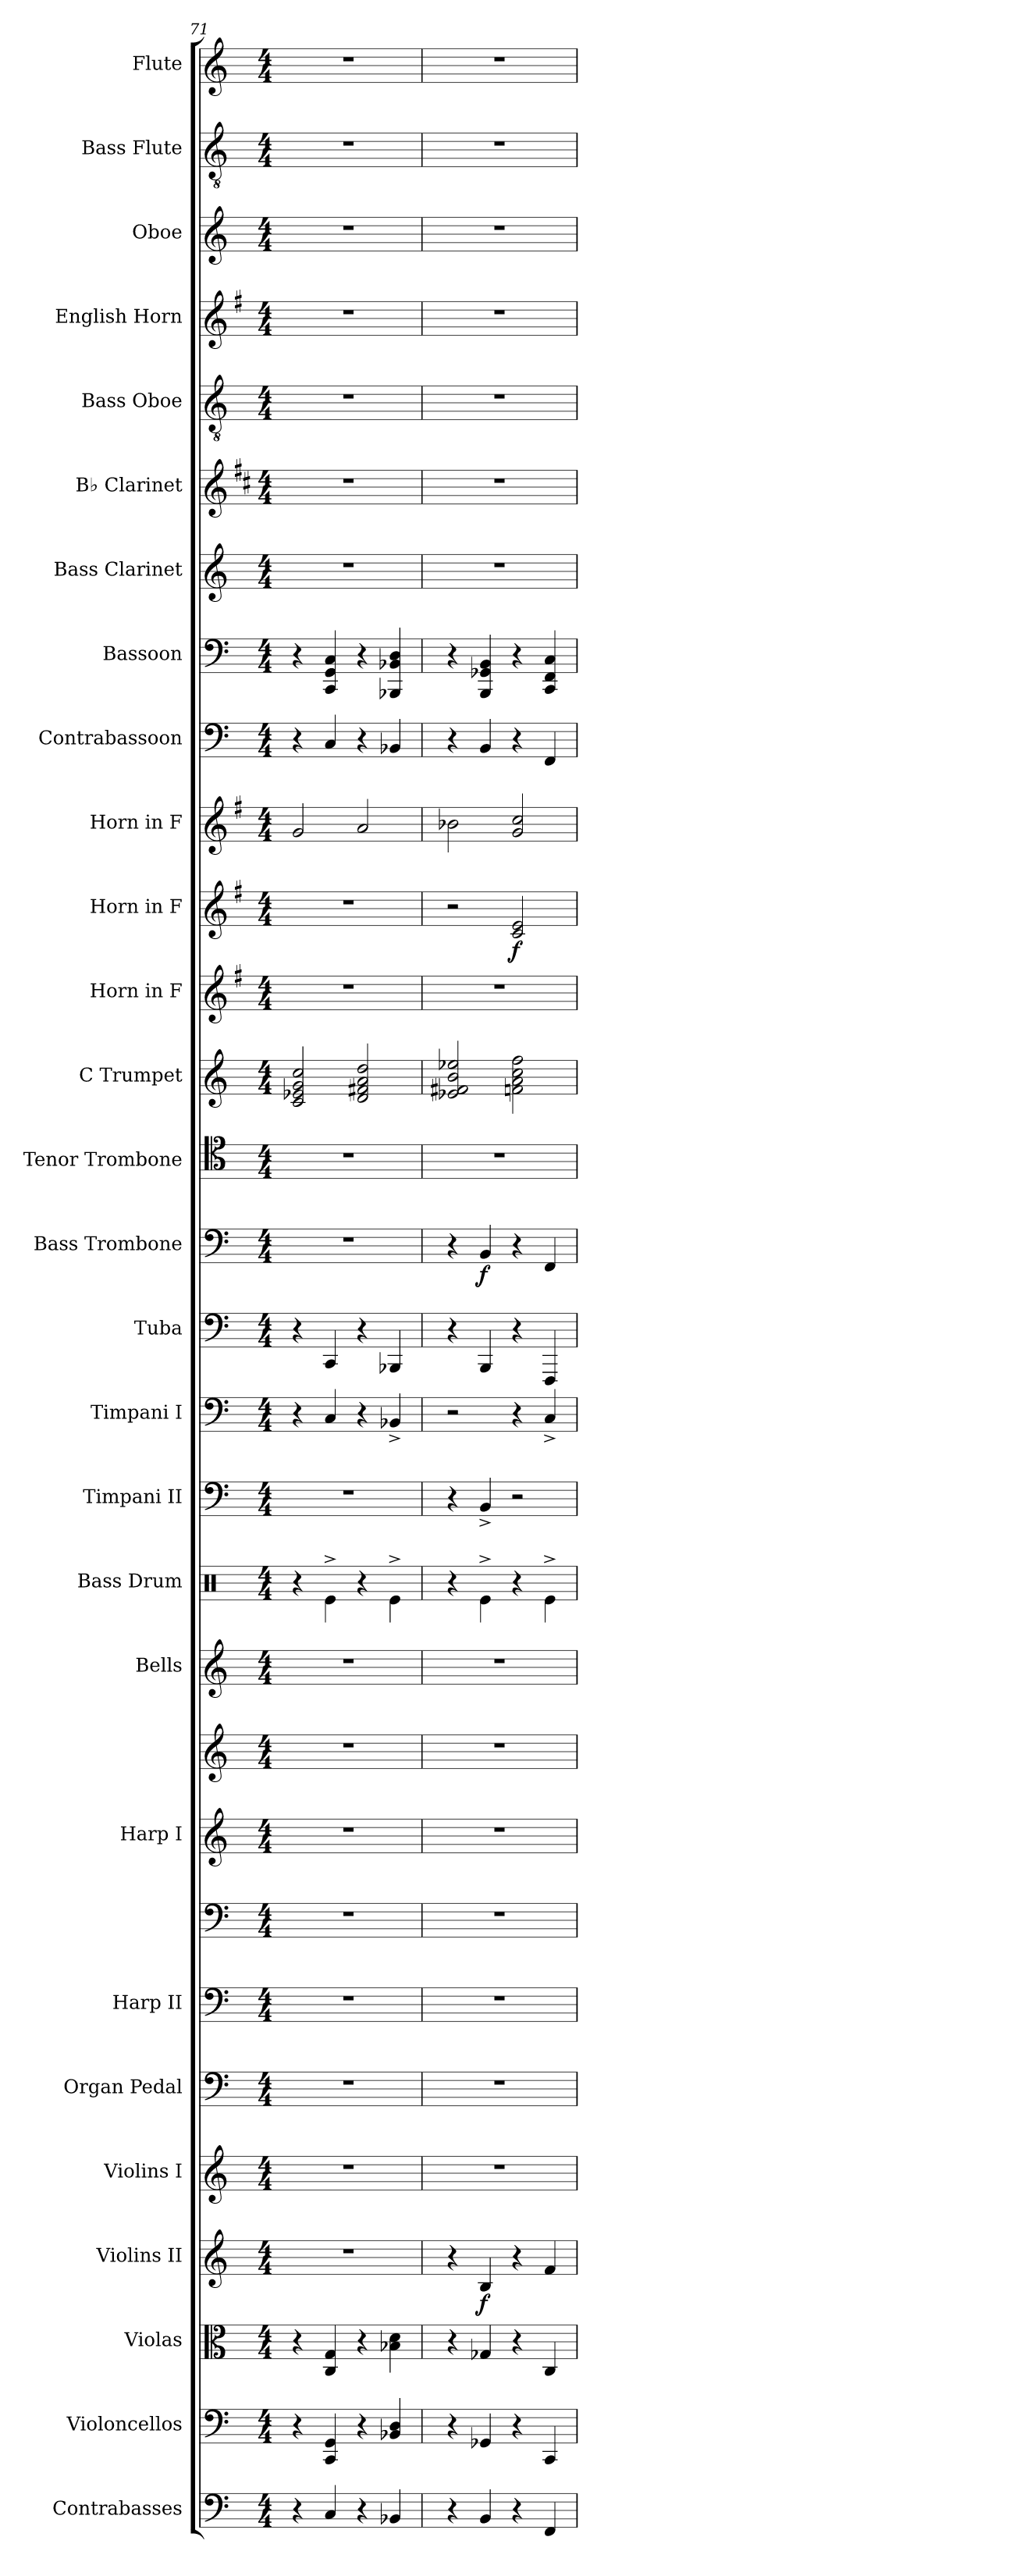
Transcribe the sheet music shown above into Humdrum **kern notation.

**kern	**kern	**kern	**kern	**dynam	**kern	**kern	**kern	**kern	**kern	**kern	**kern	**kern	**kern	**kern	**kern	**kern	**dynam	**kern	**kern	**kern	**kern	**dynam	**kern	**kern	**kern	**kern	**kern	**kern	**kern	**kern	**kern	**kern
*part28	*part27	*part26	*part25	*part25	*part24	*part23	*part22	*part22	*part21	*part21	*part20	*part19	*part18	*part17	*part16	*part15	*part15	*part14	*part13	*part12	*part11	*part11	*part10	*part9	*part8	*part7	*part6	*part5	*part4	*part3	*part2	*part1
*staff30	*staff29	*staff28	*staff27	*staff27	*staff26	*staff25	*staff24	*staff23	*staff22	*staff21	*staff20	*staff19	*staff18	*staff17	*staff16	*staff15	*staff15	*staff14	*staff13	*staff12	*staff11	*staff11	*staff10	*staff9	*staff8	*staff7	*staff6	*staff5	*staff4	*staff3	*staff2	*staff1
*I"Contrabasses	*I"Violoncellos	*I"Violas	*I"Violins II	*	*I"Violins I	*I"Organ Pedal	*I"Harp II	*	*I"Harp I	*	*I"Bells	*I"Bass Drum	*I"Timpani II	*I"Timpani I	*I"Tuba	*I"Bass Trombone	*	*I"Tenor Trombone	*I"C Trumpet	*I"Horn in F	*I"Horn in F	*	*I"Horn in F	*I"Contrabassoon	*I"Bassoon	*I"Bass Clarinet	*I"B♭ Clarinet	*I"Bass Oboe	*I"English Horn	*I"Oboe	*I"Bass Flute	*I"Flute
*I'Cb.	*I'Vcs.	*I'Vlas.	*I'Vlns.	*	*I'Vlns.	*I'Org.	*I'Hrp.	*	*I'Hrp.	*	*	*I'B. Dr.	*I'Timp.	*I'Timp.	*I'Tba.	*I'B. Tbn.	*	*I'T. Tbn.	*I'C Tpt.	*	*	*	*	*I'Cbsn.	*I'Bsn.	*I'B. Cl.	*I'B♭ Cl.	*	*I'E. Hn.	*I'Ob.	*I'B. Fl.	*I'Fl.
*clefF4	*clefF4	*clefC3	*clefG2	*	*clefG2	*clefF4	*clefF4	*clefF4	*clefG2	*clefG2	*clefG2	*clefX	*clefF4	*clefF4	*clefF4	*clefF4	*	*clefC4	*clefG2	*clefG2	*clefG2	*	*clefG2	*clefF4	*clefF4	*clefG2	*clefG2	*clefGv2	*clefG2	*clefG2	*clefGv2	*clefG2
*ITrd7c12	*	*	*	*	*	*	*	*	*	*	*	*	*	*	*	*	*	*	*	*ITrd4c7	*ITrd4c7	*	*ITrd4c7	*ITrd7c12	*	*ITrd8c14	*ITrd1c2	*	*ITrd4c7	*	*	*
*k[]	*k[]	*k[]	*k[]	*	*k[]	*k[]	*k[]	*k[]	*k[]	*k[]	*k[]	*k[]	*k[]	*k[]	*k[]	*k[]	*	*k[]	*k[]	*k[]	*k[]	*	*k[]	*k[]	*k[]	*k[]	*k[]	*k[]	*k[]	*k[]	*k[]	*k[]
*M4/4	*M4/4	*M4/4	*M4/4	*	*M4/4	*M4/4	*M4/4	*M4/4	*M4/4	*M4/4	*M4/4	*M4/4	*M4/4	*M4/4	*M4/4	*M4/4	*	*M4/4	*M4/4	*M4/4	*M4/4	*	*M4/4	*M4/4	*M4/4	*M4/4	*M4/4	*M4/4	*M4/4	*M4/4	*M4/4	*M4/4
=71	=71	=71	=71	=71	=71	=71	=71	=71	=71	=71	=71	=71	=71	=71	=71	=71	=71	=71	=71	=71	=71	=71	=71	=71	=71	=71	=71	=71	=71	=71	=71	=71
4r	4r	4r	1r	.	1r	1r	1r	1r	1r	1r	1r	4r	1r	4r	4r	1r	.	1r	2c/ 2e-X/ 2g/ 2cc/	1r	1r	.	2c/	4r	4r	1r	1r	1r	1r	1r	1r	1r
4CC/	4CC/ 4GG/	4C/ 4G/	.	.	.	.	.	.	.	.	.	4Re^\	.	4C/	4CC/	.	.	.	.	.	.	.	.	4CC/	4CC/ 4GG/ 4C/	.	.	.	.	.	.	.
4r	4r	4r	.	.	.	.	.	.	.	.	.	4r	.	4r	4r	.	.	.	2d/ 2f#X/ 2a/ 2dd/	.	.	.	2d/	4r	4r	.	.	.	.	.	.	.
4BBB-X/	4BB-X/ 4D/	4B-X\ 4d\	.	.	.	.	.	.	.	.	.	4Re^\	.	4BB-X^/	4BBB-X/	.	.	.	.	.	.	.	.	4BBB-X/	4BBB-X/ 4BB-X/ 4D/	.	.	.	.	.	.	.
=72	=72	=72	=72	=72	=72	=72	=72	=72	=72	=72	=72	=72	=72	=72	=72	=72	=72	=72	=72	=72	=72	=72	=72	=72	=72	=72	=72	=72	=72	=72	=72	=72
4r	4r	4r	4r	.	1r	1r	1r	1r	1r	1r	1r	4r	4r	2r	4r	4r	.	1r	2e-X/ 2f#X/ 2b/ 2ee-X/	1r	2r	.	2e-X\	4r	4r	1r	1r	1r	1r	1r	1r	1r
!	!	!	!	!LO:DY:b	!	!	!	!	!	!	!	!	!	!	!	!	!LO:DY:b	!	!	!	!	!	!	!	!	!	!	!	!	!	!	!
4BBB/	4GG-X/	4G-X/	4B/	f	.	.	.	.	.	.	.	4Re^\	4BB^/	.	4BBB/	4BB/	f	.	.	.	.	.	.	4BBB/	4BBB/ 4GG-X/ 4BB/	.	.	.	.	.	.	.
!	!	!	!	!	!	!	!	!	!	!	!	!	!	!	!	!	!	!	!	!	!	!LO:DY:b	!	!	!	!	!	!	!	!	!	!
4r	4r	4r	4r	.	.	.	.	.	.	.	.	4r	2r	4r	4r	4r	.	.	2fn\ 2a\ 2cc\ 2ff\	.	2F/ 2A/	f	2c/ 2f/	4r	4r	.	.	.	.	.	.	.
4FFF/	4CC/	4C/	4f/	.	.	.	.	.	.	.	.	4Re^\	.	4C^/	4FFF/	4FF/	.	.	.	.	.	.	.	4FFF/	4CC/ 4FF/ 4C/	.	.	.	.	.	.	.
=	=	=	=	=	=	=	=	=	=	=	=	=	=	=	=	=	=	=	=	=	=	=	=	=	=	=	=	=	=	=	=	=
*-	*-	*-	*-	*-	*-	*-	*-	*-	*-	*-	*-	*-	*-	*-	*-	*-	*-	*-	*-	*-	*-	*-	*-	*-	*-	*-	*-	*-	*-	*-	*-	*-
